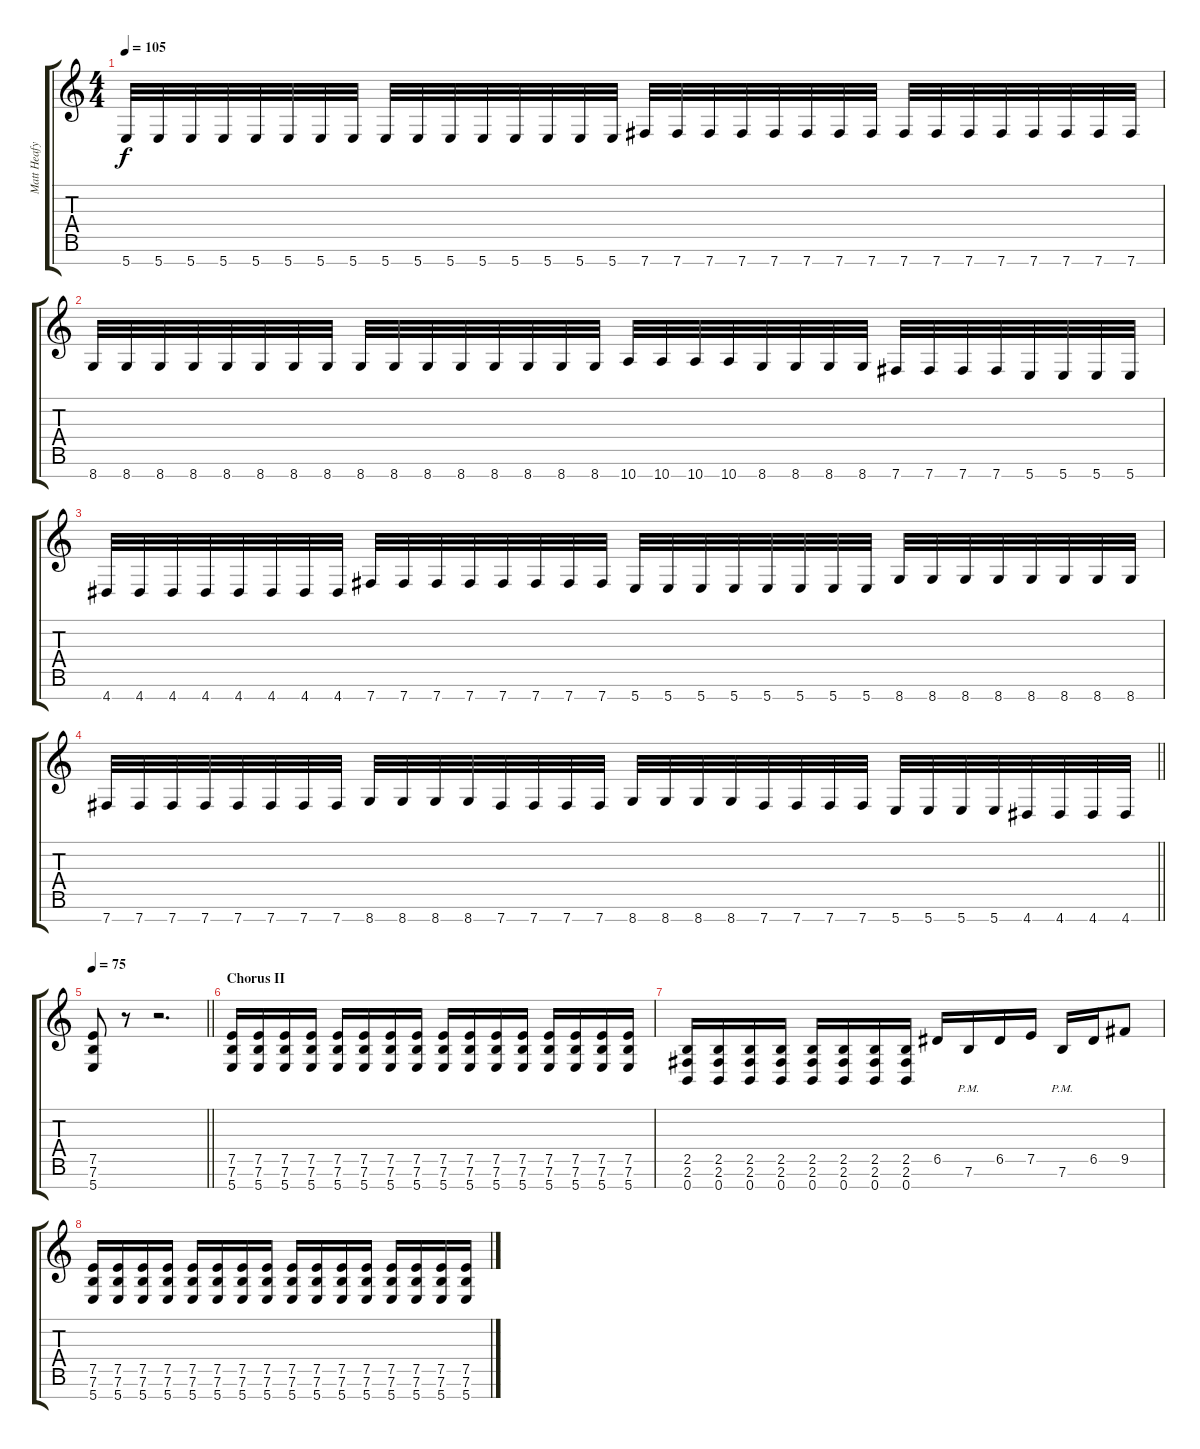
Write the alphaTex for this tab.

\track ("Matt Heafy" "Matt Heafy") {instrument distortionguitar}
\staff {score tabs}
\tuning (E4 B3 G3 D3 A2 E2 B1) {hide}
\ts (4 4)
\tempo 105
\clef g2
\ks c
5.7.32{dy f} 5.7.32 5.7.32 5.7.32 5.7.32 5.7.32 5.7.32 5.7.32 5.7.32 5.7.32 5.7.32 5.7.32 5.7.32 5.7.32 5.7.32 5.7.32 7.7.32 7.7.32 7.7.32 7.7.32 7.7.32 7.7.32 7.7.32 7.7.32 7.7.32 7.7.32 7.7.32 7.7.32 7.7.32 7.7.32 7.7.32 7.7.32 |
8.7.32 8.7.32 8.7.32 8.7.32 8.7.32 8.7.32 8.7.32 8.7.32 8.7.32 8.7.32 8.7.32 8.7.32 8.7.32 8.7.32 8.7.32 8.7.32 10.7.32 10.7.32 10.7.32 10.7.32 8.7.32 8.7.32 8.7.32 8.7.32 7.7.32 7.7.32 7.7.32 7.7.32 5.7.32 5.7.32 5.7.32 5.7.32 |
4.7.32 4.7.32 4.7.32 4.7.32 4.7.32 4.7.32 4.7.32 4.7.32 7.7.32 7.7.32 7.7.32 7.7.32 7.7.32 7.7.32 7.7.32 7.7.32 5.7.32 5.7.32 5.7.32 5.7.32 5.7.32 5.7.32 5.7.32 5.7.32 8.7.32 8.7.32 8.7.32 8.7.32 8.7.32 8.7.32 8.7.32 8.7.32 |
\barLineRight lightlight
7.7.32 7.7.32 7.7.32 7.7.32 7.7.32 7.7.32 7.7.32 7.7.32 8.7.32 8.7.32 8.7.32 8.7.32 7.7.32 7.7.32 7.7.32 7.7.32 8.7.32 8.7.32 8.7.32 8.7.32 7.7.32 7.7.32 7.7.32 7.7.32 5.7.32 5.7.32 5.7.32 5.7.32 4.7.32 4.7.32 4.7.32 4.7.32 |
\tempo 75
\barLineRight lightlight
(7.5 7.6 5.7).8 r.8 r.2{d} |
\section ("" "Chorus II")
(7.5 7.6 5.7).16 (7.5 7.6 5.7).16 (7.5 7.6 5.7).16 (7.5 7.6 5.7).16 (7.5 7.6 5.7).16 (7.5 7.6 5.7).16 (7.5 7.6 5.7).16 (7.5 7.6 5.7).16 (7.5 7.6 5.7).16 (7.5 7.6 5.7).16 (7.5 7.6 5.7).16 (7.5 7.6 5.7).16 (7.5 7.6 5.7).16 (7.5 7.6 5.7).16 (7.5 7.6 5.7).16 (7.5 7.6 5.7).16 |
(2.5 2.6 0.7).16 (2.5 2.6 0.7).16 (2.5 2.6 0.7).16 (2.5 2.6 0.7).16 (2.5 2.6 0.7).16 (2.5 2.6 0.7).16 (2.5 2.6 0.7).16 (2.5 2.6 0.7).16 6.5.16 7.6{pm}.16 6.5.16 7.5.16 7.6{pm}.16 6.5.16 9.5.8 |
(7.5 7.6 5.7).16 (7.5 7.6 5.7).16 (7.5 7.6 5.7).16 (7.5 7.6 5.7).16 (7.5 7.6 5.7).16 (7.5 7.6 5.7).16 (7.5 7.6 5.7).16 (7.5 7.6 5.7).16 (7.5 7.6 5.7).16 (7.5 7.6 5.7).16 (7.5 7.6 5.7).16 (7.5 7.6 5.7).16 (7.5 7.6 5.7).16 (7.5 7.6 5.7).16 (7.5 7.6 5.7).16 (7.5 7.6 5.7).16
